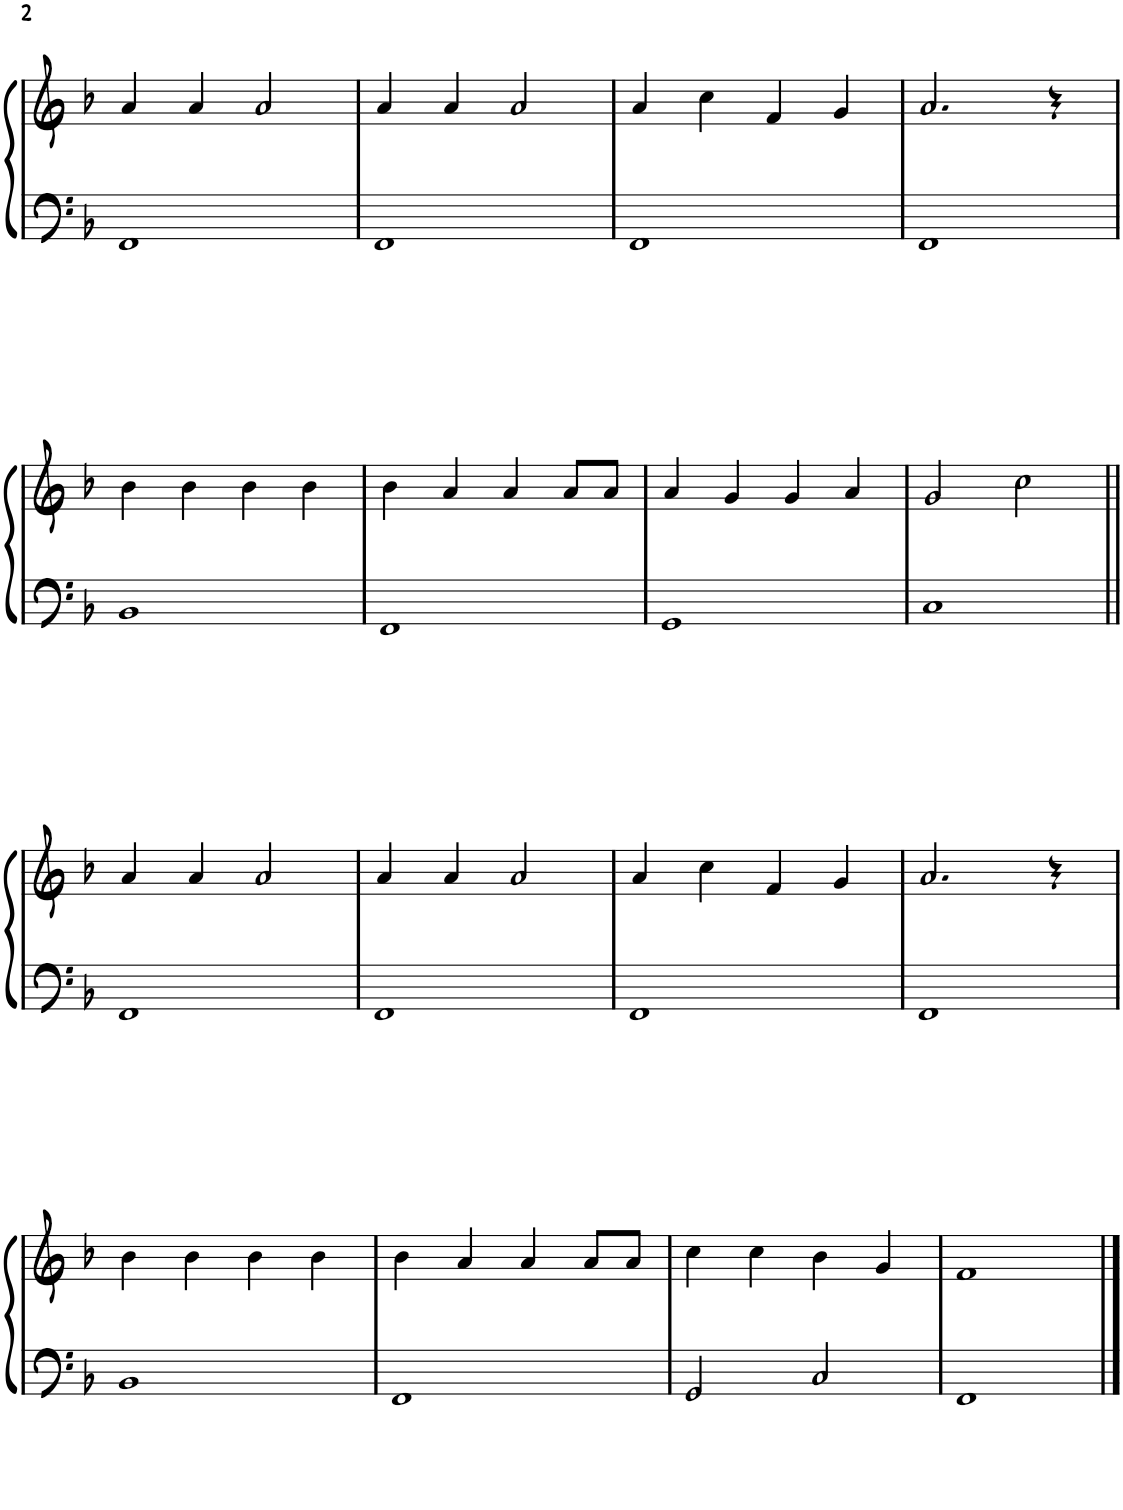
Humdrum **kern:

**kern	**kern
*part1	*part1
*staff2	*staff1
*I"Piano	*
*I'Pno.	*
!!LO:PB:g=z
*clefF4	*clefG2
*k[b-]	*k[b-]
*M4/4	*M4/4
=17	=17
1FF	4a/
.	4a/
.	2a/
=18	=18
1FF	4a/
.	4a/
.	2a/
=19	=19
1FF	4a/
.	4cc\
.	4f/
.	4g/
=20	=20
1FF	2.a/
.	4r
!!LO:LB:g=z
=21	=21
1BB-	4b-\
.	4b-\
.	4b-\
.	4b-\
=22	=22
1FF	4b-\
.	4a/
.	4a/
.	8a/L
.	8a/J
=23	=23
1GG	4a/
.	4g/
.	4g/
.	4a/
=24	=24
1C	2g/
.	2cc\
!!LO:LB:g=z
=25||	=25||
1FF	4a/
.	4a/
.	2a/
=26	=26
1FF	4a/
.	4a/
.	2a/
=27	=27
1FF	4a/
.	4cc\
.	4f/
.	4g/
=28	=28
1FF	2.a/
.	4r
!!LO:LB:g=z
=29	=29
1BB-	4b-\
.	4b-\
.	4b-\
.	4b-\
=30	=30
1FF	4b-\
.	4a/
.	4a/
.	8a/L
.	8a/J
=31	=31
2GG/	4cc\
.	4cc\
2C/	4b-\
.	4g/
=32	=32
1FF	1f
==	==
*-	*-
